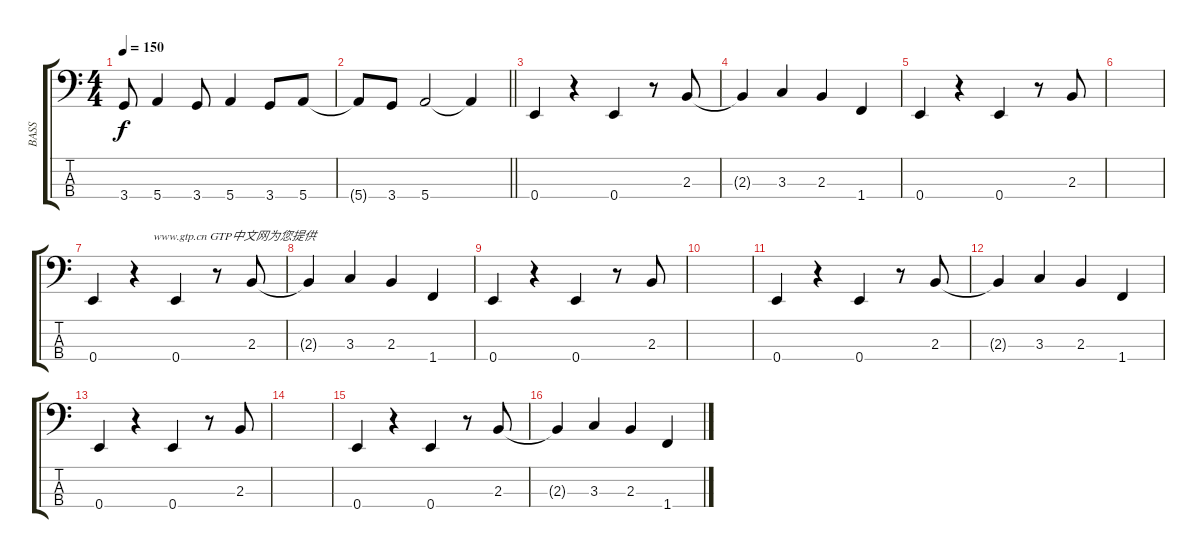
\track ("BASS" "BASS") {instrument electricbassfinger}
\staff {score tabs}
\tuning (G2 D2 A1 E1) {hide}
\ts (4 4)
\tempo 150
\clef f4
\ks c
3.4.8{dy f} 5.4.4 3.4.8 5.4.4 3.4.8 5.4.8 |
\barLineRight lightlight
5.4{t}.8 3.4.8 5.4.2 5.4{t}.4 |
0.4.4 r.4 0.4.4 r.8 2.3.8 |
2.3{t}.4 3.3.4 2.3.4 1.4.4 |
0.4.4 r.4 0.4.4 r.8 2.3.8 |
|
0.4.4{txt "                    www.gtp.cn GTP中文网为您提供"} r.4 0.4.4 r.8 2.3.8 |
2.3{t}.4 3.3.4 2.3.4 1.4.4 |
0.4.4 r.4 0.4.4 r.8 2.3.8 |
|
0.4.4 r.4 0.4.4 r.8 2.3.8 |
2.3{t}.4 3.3.4 2.3.4 1.4.4 |
0.4.4 r.4 0.4.4 r.8 2.3.8 |
|
0.4.4 r.4 0.4.4 r.8 2.3.8 |
2.3{t}.4 3.3.4 2.3.4 1.4.4
